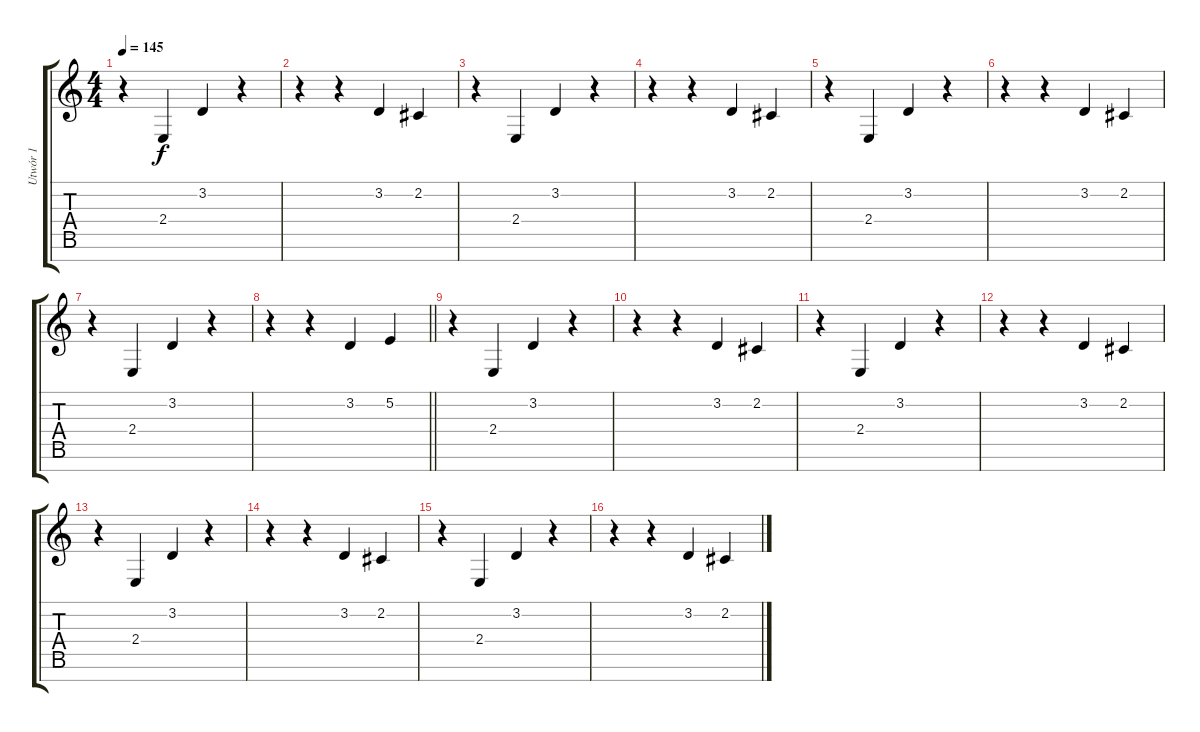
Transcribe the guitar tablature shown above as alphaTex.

\track ("Utwór 1" "Utwór 1") {instrument acousticgrandpiano}
\staff {score tabs}
\tuning (E4 B3 G3 D3 A2 E2 B1) {hide}
\ts (4 4)
\tempo 145
\clef g2
\ks c
r.4{dy f} 2.4.4 3.2.4 r.4 |
r.4 r.4 3.2.4 2.2.4 |
r.4 2.4.4 3.2.4 r.4 |
r.4 r.4 3.2.4 2.2.4 |
r.4 2.4.4 3.2.4 r.4 |
r.4 r.4 3.2.4 2.2.4 |
r.4 2.4.4 3.2.4 r.4 |
\barLineRight lightlight
r.4 r.4 3.2.4 5.2.4 |
r.4 2.4.4 3.2.4 r.4 |
r.4 r.4 3.2.4 2.2.4 |
r.4 2.4.4 3.2.4 r.4 |
r.4 r.4 3.2.4 2.2.4 |
r.4 2.4.4 3.2.4 r.4 |
r.4 r.4 3.2.4 2.2.4 |
r.4 2.4.4 3.2.4 r.4 |
r.4 r.4 3.2.4 2.2.4
